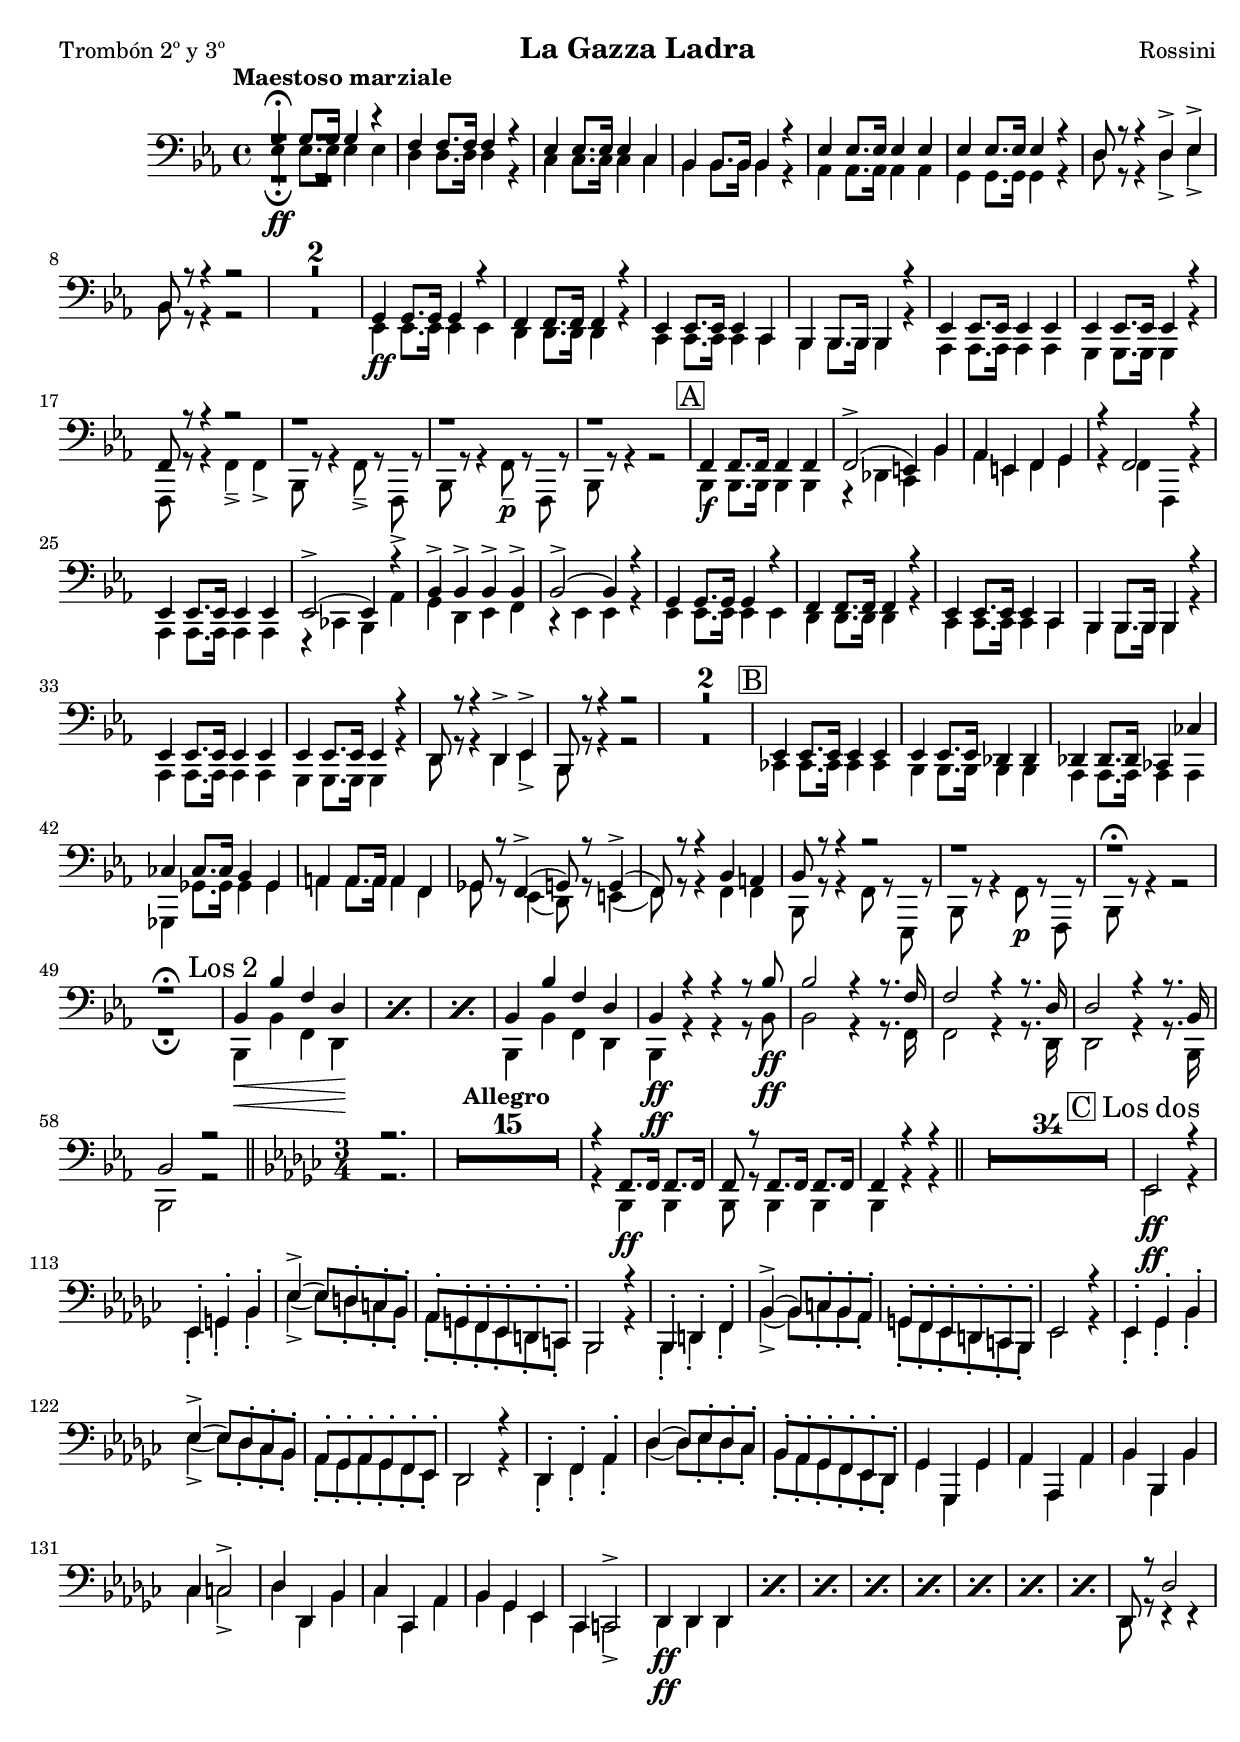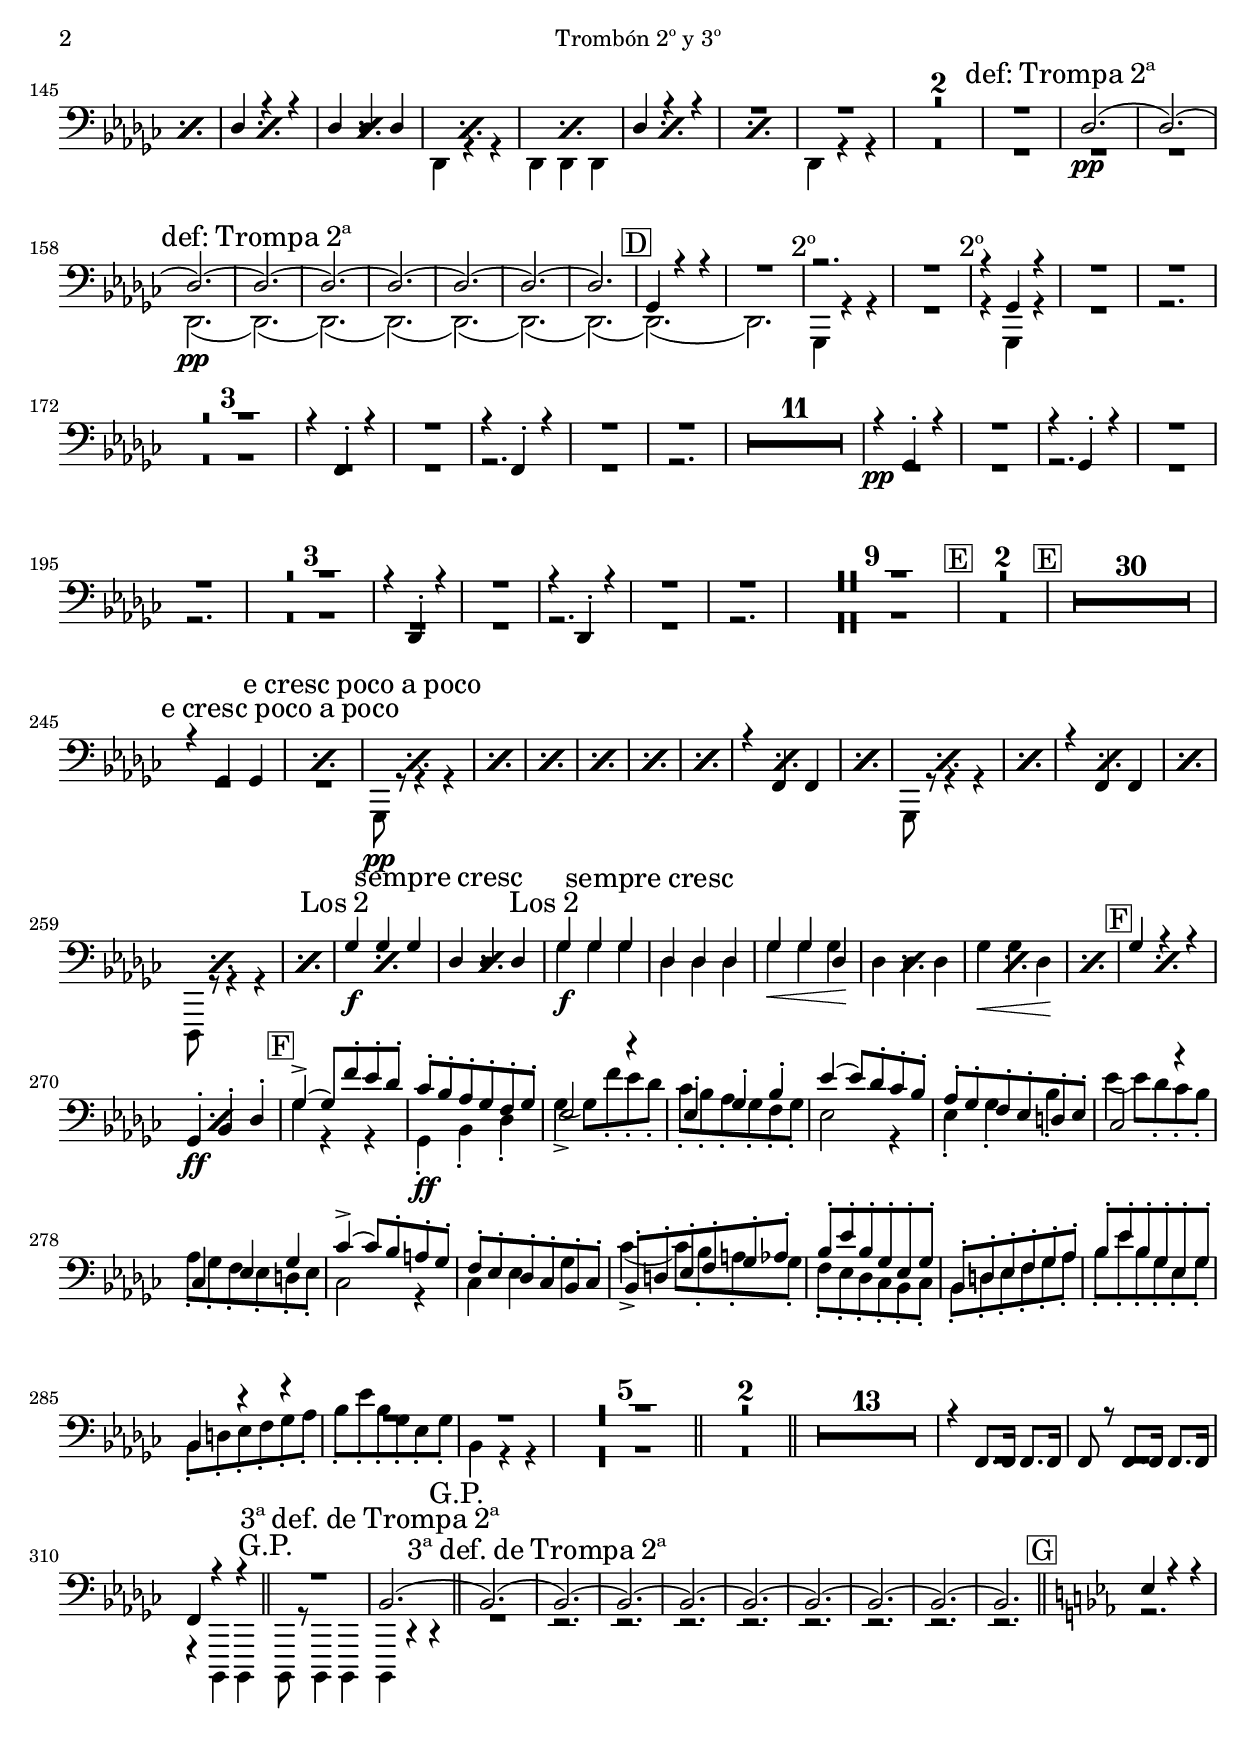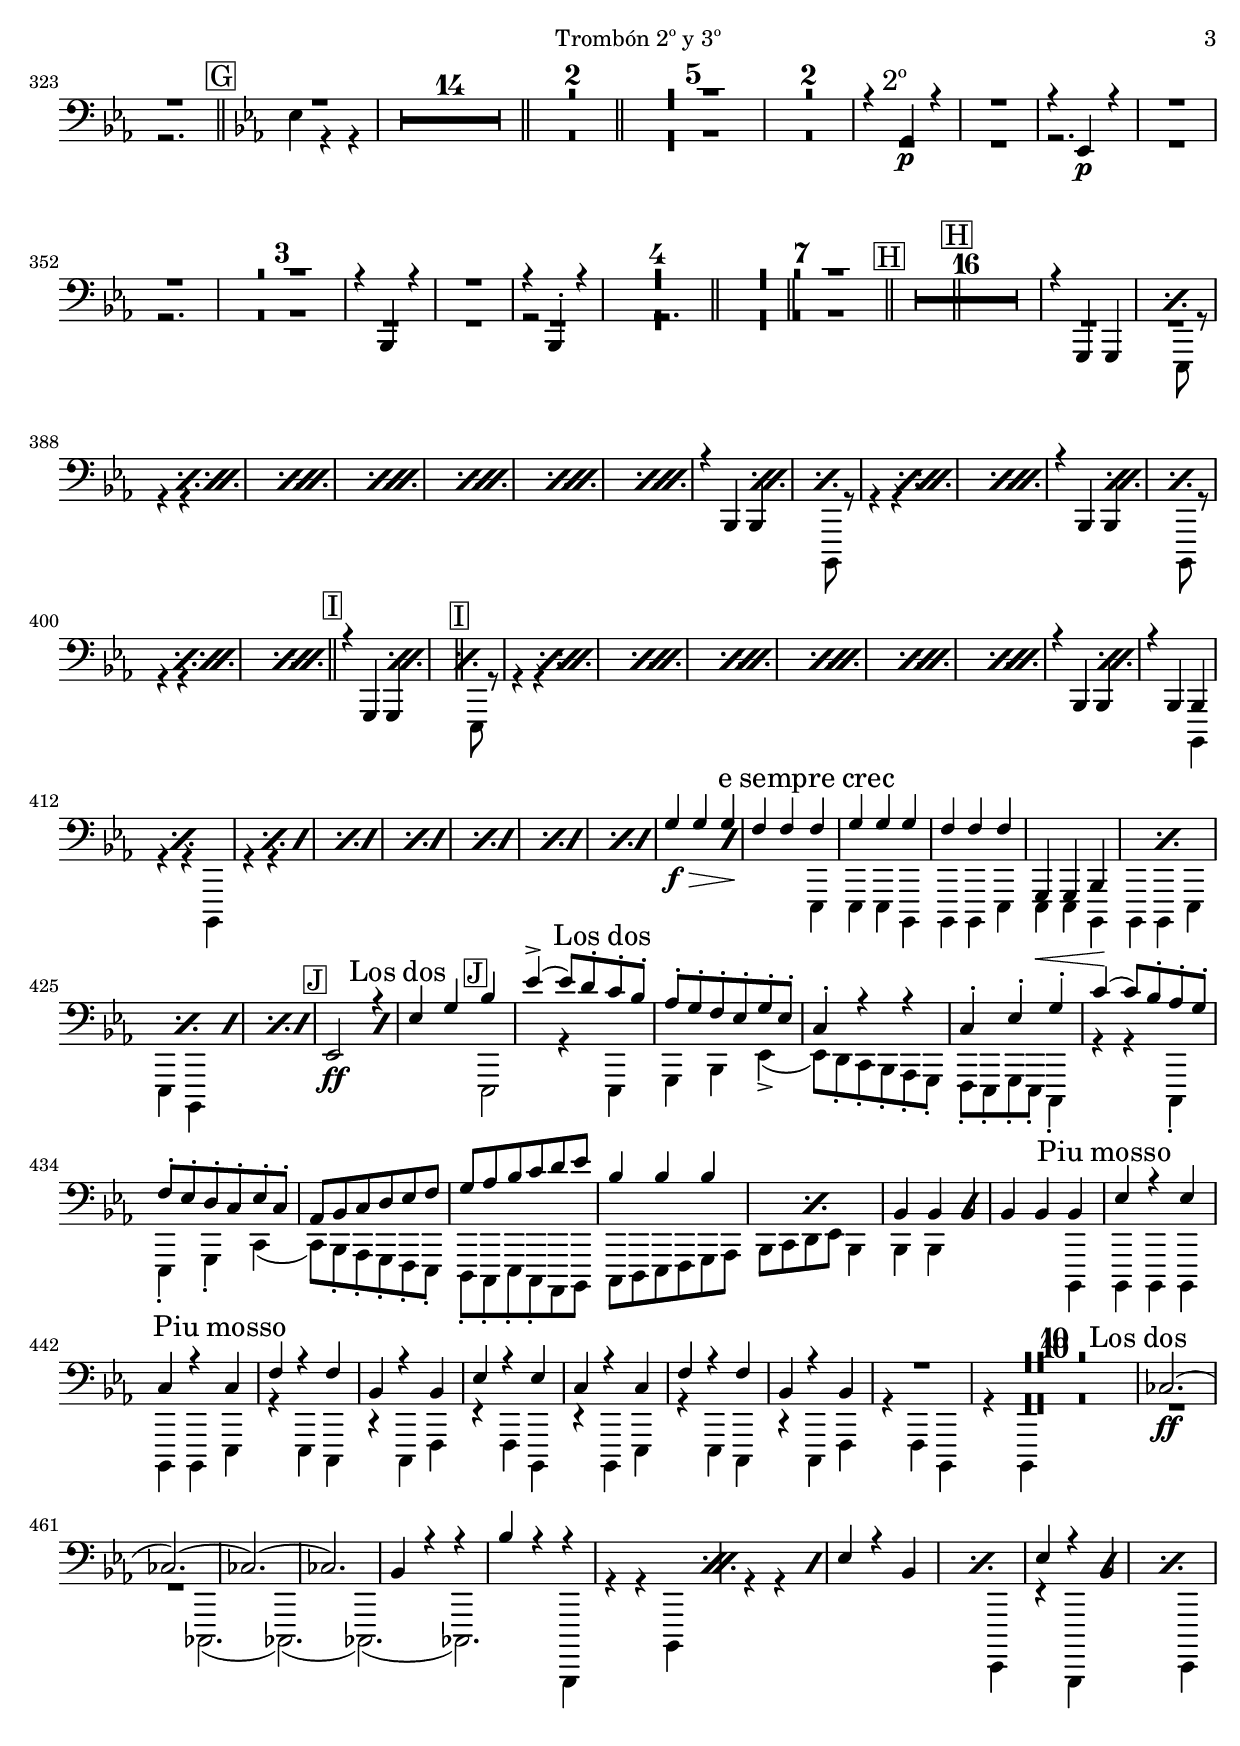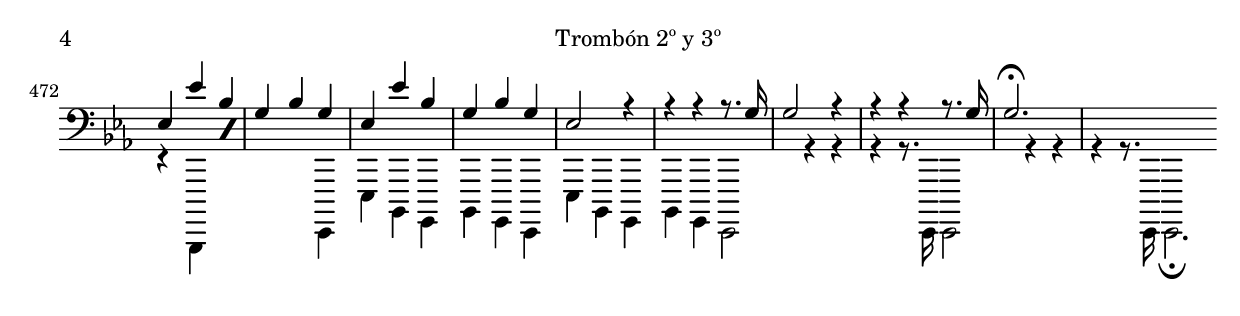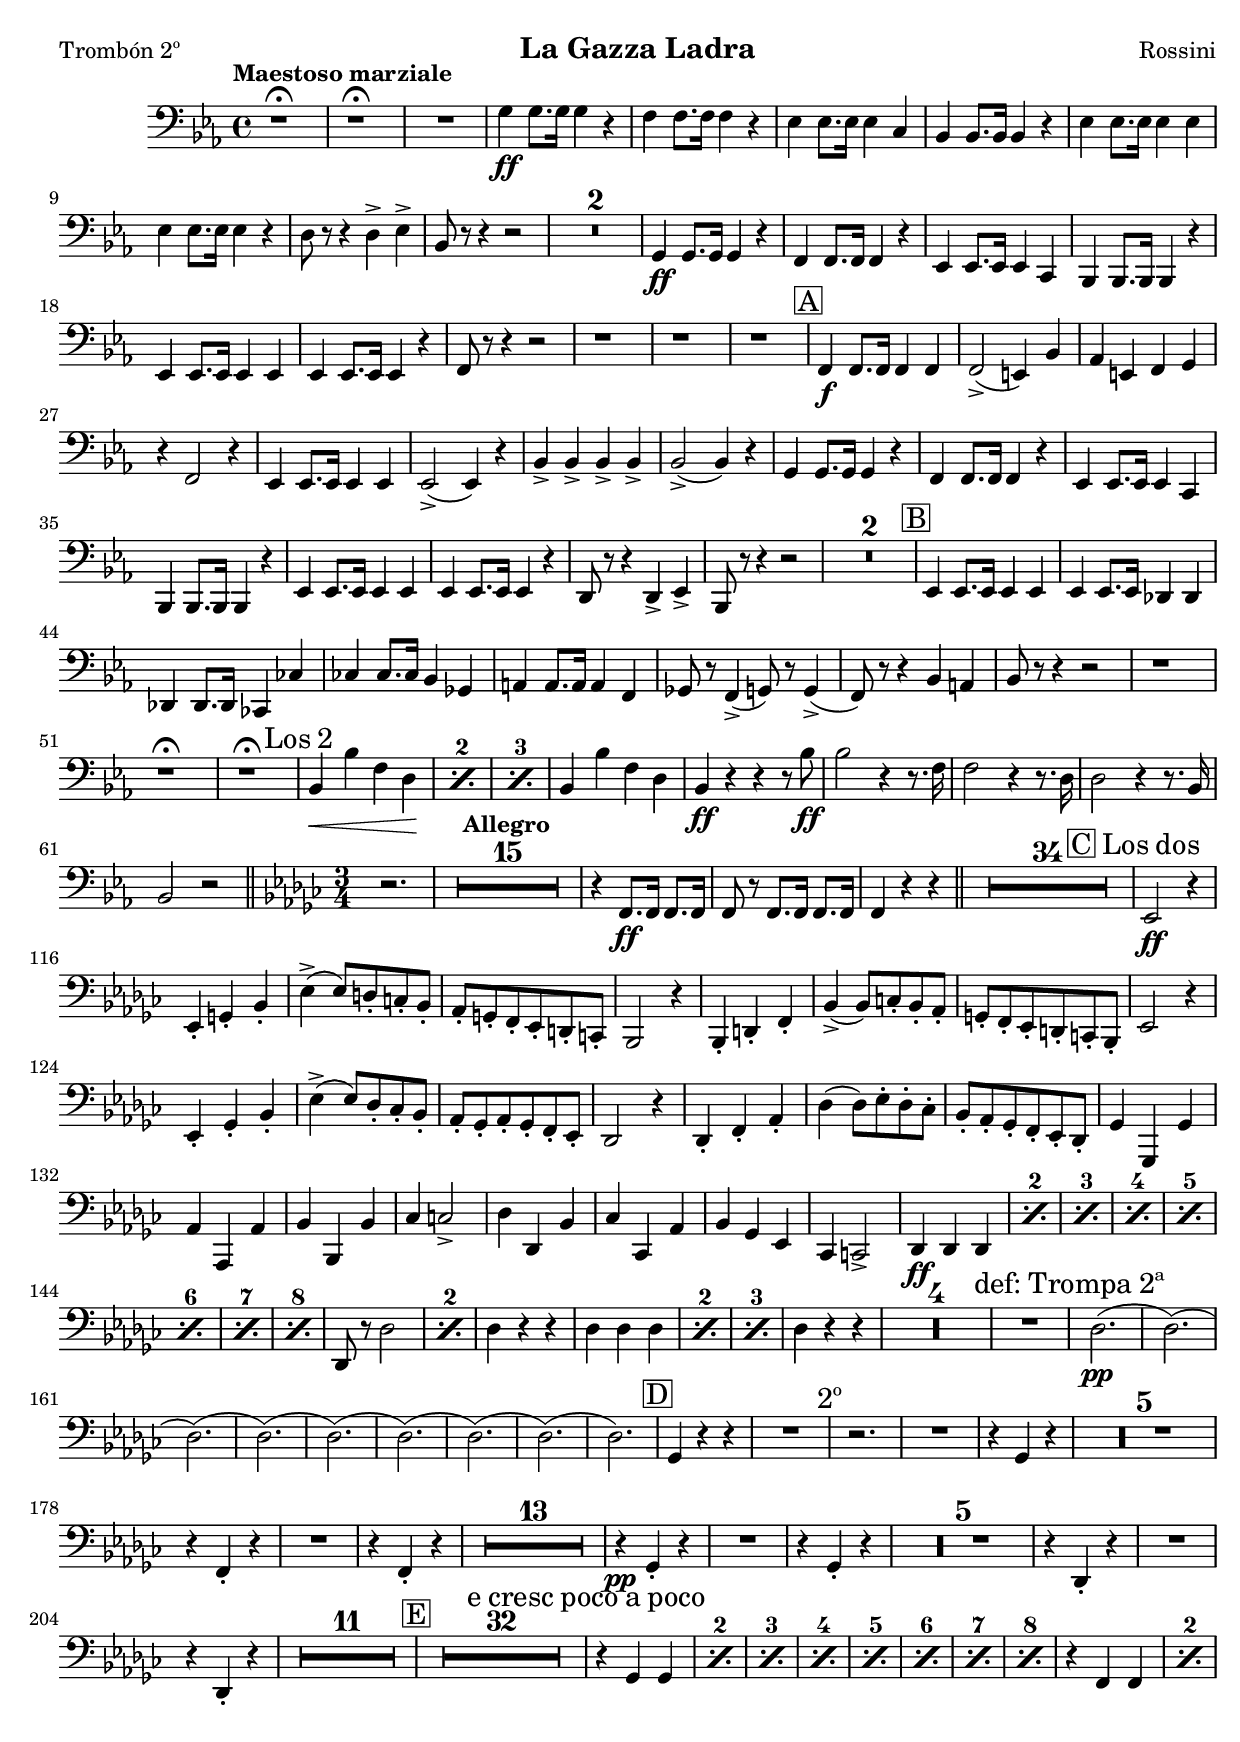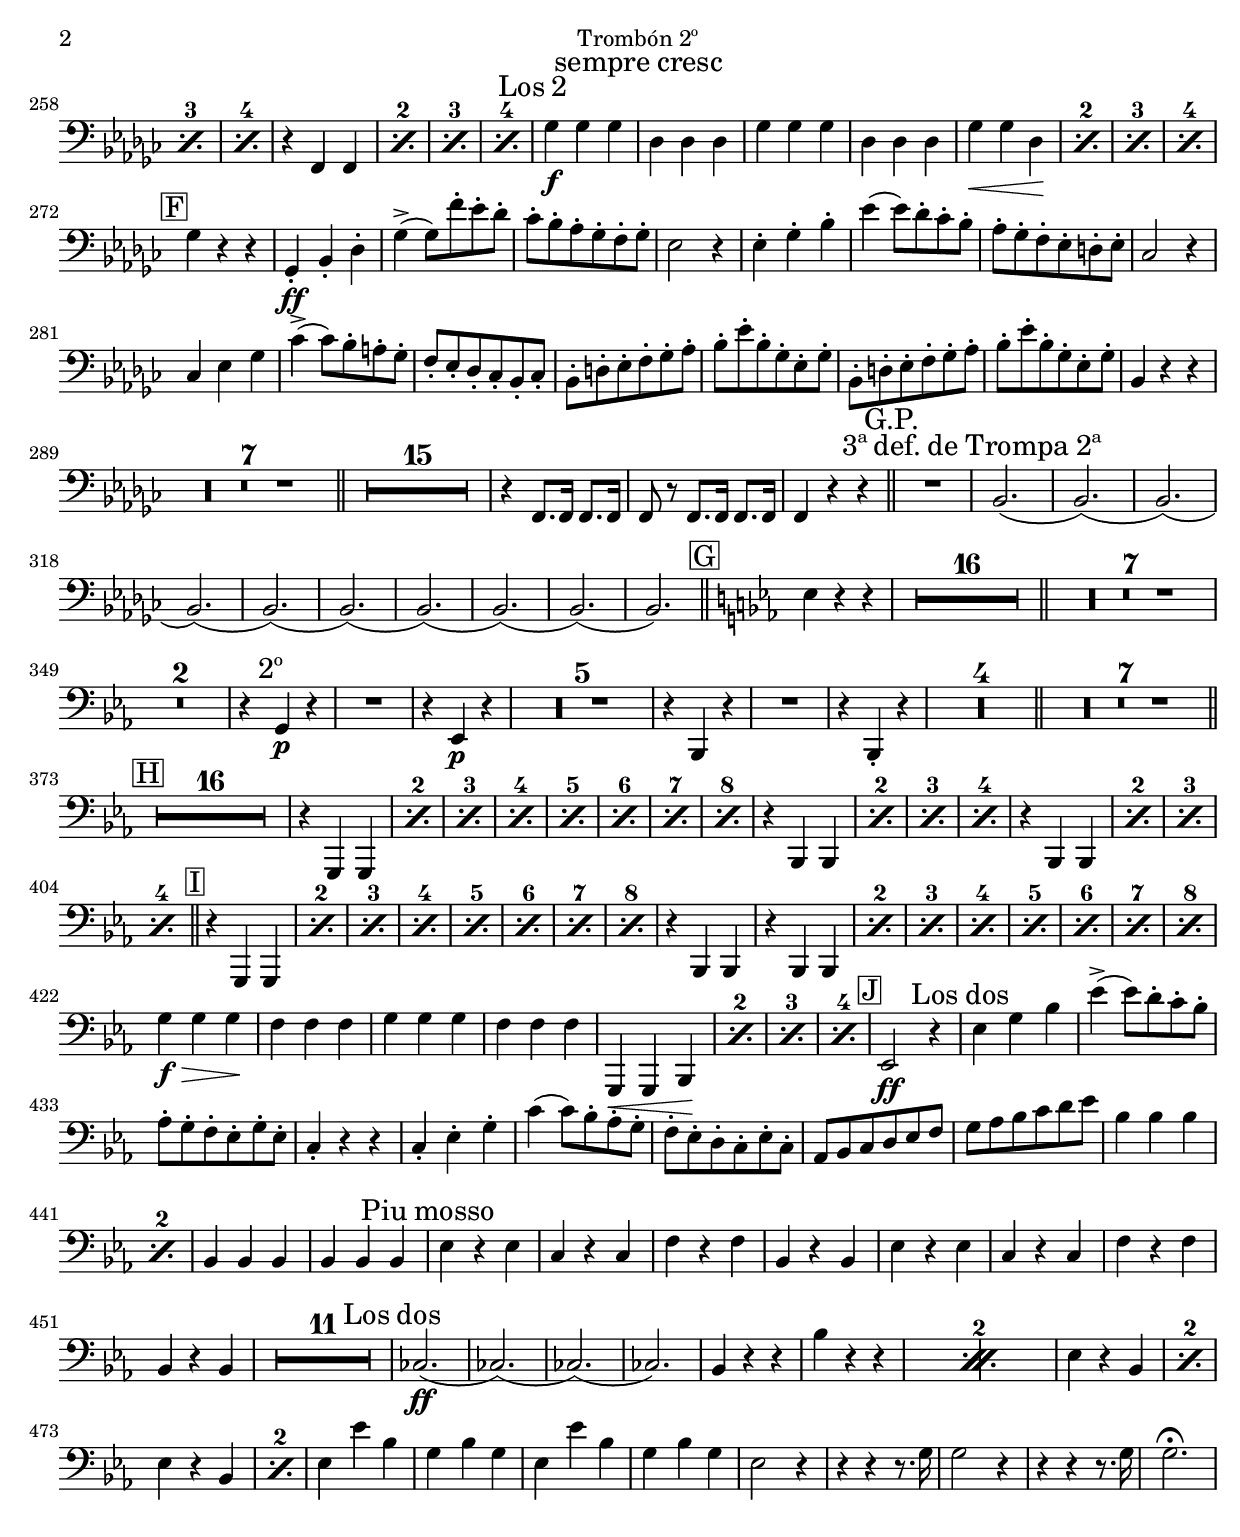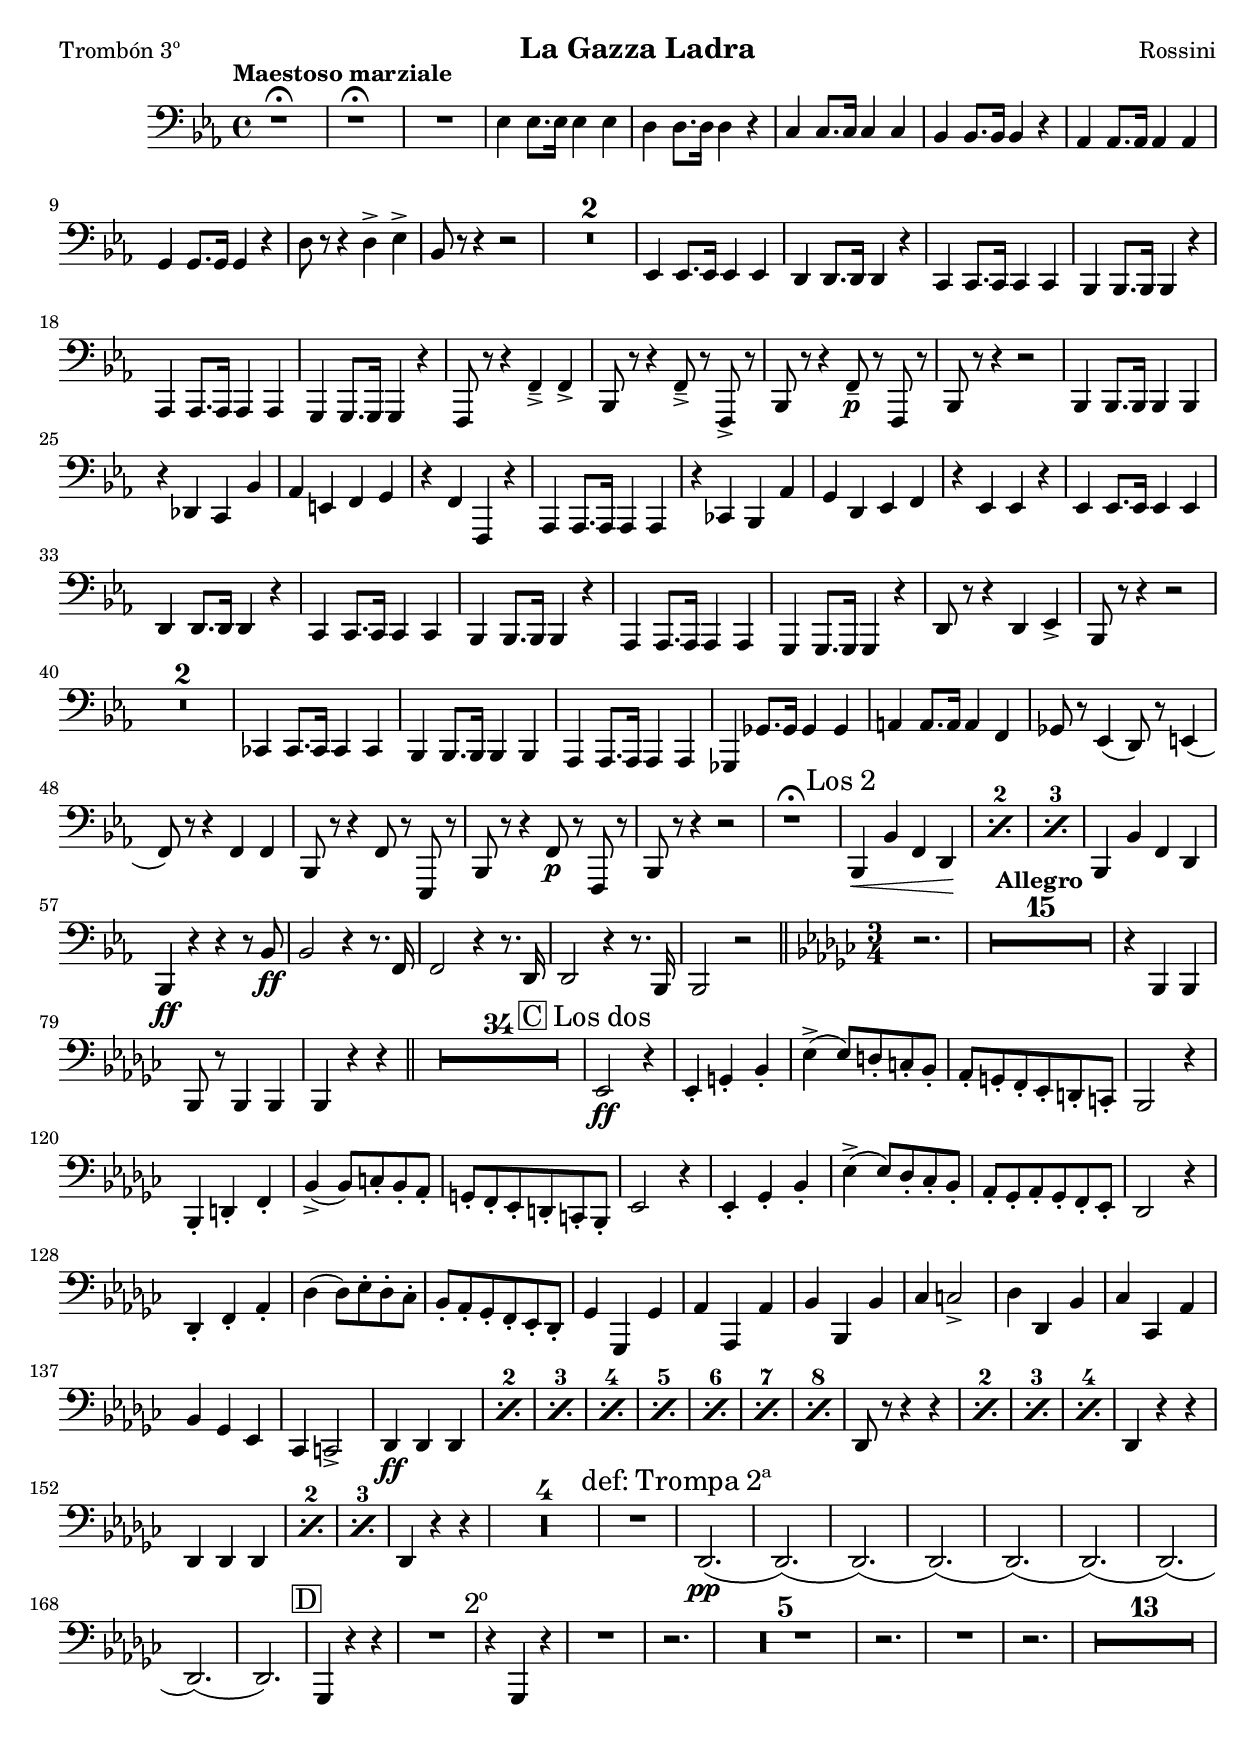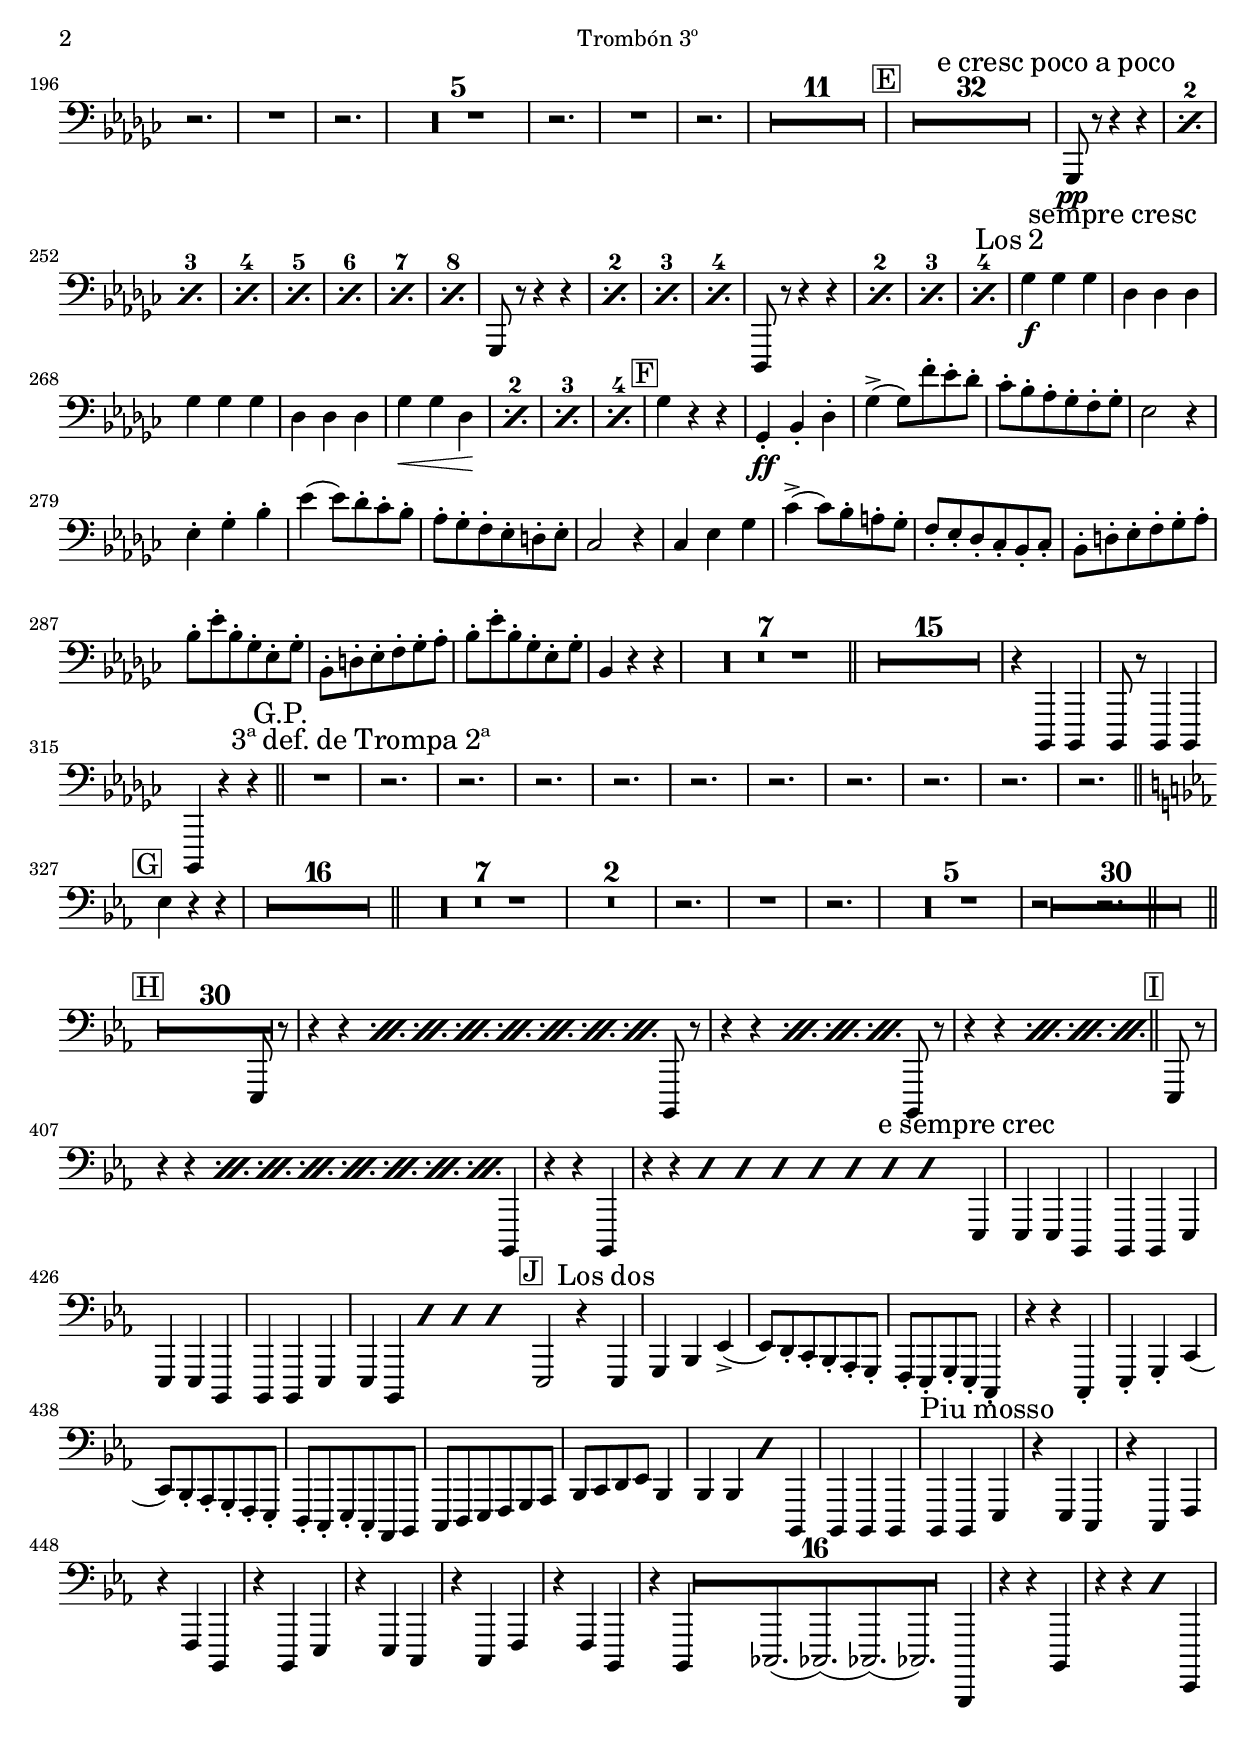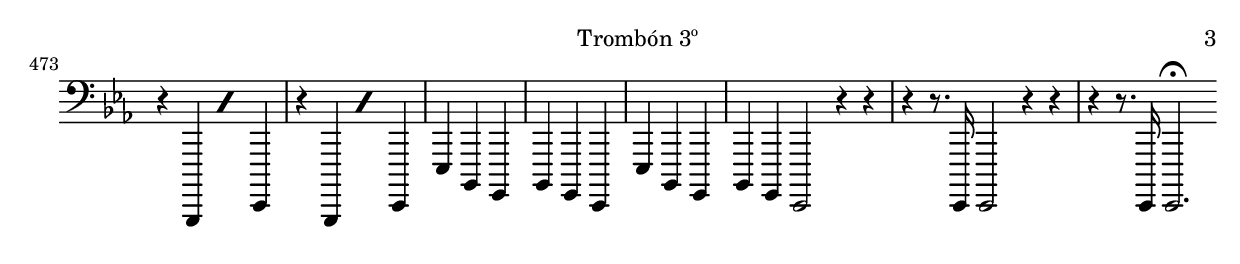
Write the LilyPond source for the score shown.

\version "2.16.1"


\include "format.ly"
#(set-global-staff-size 20)

\paper {
  #(set-paper-size "a4")
}


\book {
  \header {
    title = "La Gazza Ladra"
    composer = "Rossini"
    instrument = "Trombón 2º y 3º"
  }
  
  \score {
    \new Staff {
      \set Voice.countPercentRepeats = ##t
      <<
	\clef "bass"
\key ees\major
\time 4/4

\tempo "Maestoso marziale"
r1\fermata | r1\fermata | 
\compressFullBarRests R1 |
\relative c' { 	
  g4\ff g8. g16 g4 r4 |
  f4 f8. f16 f4 r4 |
	ees4 ees8. ees16 ees4 c4 |
  bes4 bes8. bes16 bes4 r |
  
  ees4 ees8. ees16 ees4  ees4 |
  ees4 ees8. ees16 ees4 r4 |
  d8 r r4 d4\accent ees\accent | bes8 r r4 r2 
  \compressFullBarRests R1*2
  g4\ff g8. g16 g4 r4 |
  f4 f8. f16 f4 r4 |
  
  ees4 ees8. ees16 ees4 c4 |
  bes4 bes8. bes16 bes4 r |
  ees4 ees8. ees16 ees4 ees4 |
  ees4 ees8. ees16 ees4 r4 |
  f8 r8 r4 r2 |
  r1 |
  r1 | r1 |

  \mark\markup{\box A}
  f4\f f8. f16 f4 f4 |
  f2\accent (e4) bes' |
  aes e f g |
  r4 f2 r4 |
  
  ees4 ees8. ees16 ees4 ees |
  ees2\accent (ees4) r |
  bes'\accent bes\accent bes\accent bes\accent |
  bes2\accent (bes4) r4 |
  g4 g8. g16 g4 r |
  f4 f8. f16 f4 r |
  
  ees4 ees8. ees16 ees4 c | bes4 bes8. bes16 bes4 r | ees ees8. ees16 ees4 ees |
  ees ees8. ees16 ees4 r | d8 r8 r4 d4\accent ees\accent | bes8 r8 r4 r2

  \compressFullBarRests R1*2
  
  \mark\markup{\box B}
  ees4 ees8. ees16 ees4 ees | ees4 ees8. ees16 des4 des | des des8. des16 ces4 ces' |
  ces ces8. ces16 bes4 ges | a a8. a16 a4 f | ges8 r f4\accent (g8) r g4\accent
				% 
  (f8) r r4 bes4 a | bes8 r8 r4 r2 | r1 | r1\fermata | 

  r1\fermata
  \mark\markup{Los 2} 
  \repeat percent 3 {bes4\< bes' f d\!} 
  bes4 bes' f d |
  bes4\ff r4 r r8 bes'\ff | bes2 r4 r8. f16 | f2 r4 r8. d16 |
  d2 r4 r8. bes16 | bes2 r2 
  \bar "||"
  \key ges \major
    \time 3/4 r2.
  \tempo "Allegro"
  
  \compressFullBarRests R4*45

  r4 f8.\ff f16 f8. f16 | f8 r f8. f16 f8. f16 | f4 r r 
  
  \bar "||"
  \compressFullBarRests R2. * 34
  \mark\markup{{\box C} Los dos}

  ees2\ff r4 | ees4-. g-. bes-. | ees-> (ees8) d-. c-. bes-. |
  
  aes8-. g-. f-. ees-. d-. c-. | bes2 r4 | bes-. d-. f-. | bes\accent (bes8) c-. bes-. aes-. |
  g-. f-. ees-. d-. c-. bes-.  | ees2 r4 | ees4-. ges-. bes-. |
  ees\accent (ees8) des8-. ces-. bes-. |
  
  aes-. ges-. aes-. ges-. f-. ees-. | des2 r4 | des4-. f-. aes-.  |
  des4 (des8) ees-. des-. ces-. | bes-. aes-. ges-. f-. ees-. des-. |
  ges4 ges, ges' | aes aes, aes' | bes bes, bes' | 
  
  ces c2\accent | des4 des, bes' | ces ces, aes' | bes ges ees | ces c2\accent |
  \repeat percent 8 {des4\ff des des }
  
  \repeat percent 2 {
    des8 r des'2
  }
  
  des4 r r
  
  \repeat percent 3 {
    des4 des des
  }
  des4 r r
  \compressFullBarRests R2. * 4
  \compressFullBarRests R2. |
  \mark\markup{def: Trompa 2ª} des2.\pp  (des2.)  (des2.)  (des2.) (des2.) (des2.) (des2.) (des2.) (des2.) |
  \mark\markup{\box D}
  ges,4 r r | \compressFullBarRests R2. | 
  \mark\markup{2º}
  r2. | \compressFullBarRests R2. | r4 ges r
  \compressFullBarRests R2.*5
  
  r4 f-. r | \compressFullBarRests R2. | 
  r4 f-. r | \compressFullBarRests R2.*13 |
  r4\pp ges-. r | \compressFullBarRests R2. | 
  r4 ges-. r  | \compressFullBarRests R2.*5 |
  r4 des-. r  | \compressFullBarRests R2. | 
  r4 des-. r 
  
  \compressFullBarRests R2.*11 | \mark\markup{\box E} \compressFullBarRests R2.*32 |
  \mark\markup{e cresc poco a poco} 
  \repeat percent 8 {r4 ges ges }
  \repeat percent 4 {r4 f f }
  
  \repeat percent 4 { r4 f f }
  \mark\markup{Los 2} 
  \relative c' {
    ges4\f ges ges | 
    \mark\markup{sempre cresc} des des des | ges ges ges | des des des | 
    \repeat percent 4 { ges\< ges des\! }
    
    \mark\markup{\box F}
    ges4 r r | ges,-.\ff bes-. des-. | ges\accent (ges8) f'-. ees-. des-. | ces-. bes-. aes-. ges-. f-. ges-. |
    ees2 r4 | ees4-. ges-. bes-. | ees4 (ees8) des-. ces-. bes-. | aes-. ges-. f-. ees-. d-. ees-. 
    
    ces2 r4 | ces ees ges | ces\accent (ces8) bes-. a-. ges-. | f-. ees-. des-. ces-. bes-. ces-. |
    bes-. d-. ees-. f-. ges-. aes-. | bes-. ees-. bes-. ges-. ees-. ges-. |
    bes,-. d-. ees-. f-. ges-. aes-. |
    
    bes-. ees-. bes-. ges-. ees-. ges-. | bes,4 r4 r4 |
    \compressFullBarRests R2.*7
    \bar "||"
    \compressFullBarRests R2. *15
  }
  
  r4 f8. f16 f8. f16 | f8 r8 f8. f16 f8. f16 | f4 r r
  \bar "||"
  \mark\markup{G.P.}\compressFullBarRests R2.
  
  \mark\markup{3ª def. de Trompa 2ª}
  bes2. (bes2.)(bes2.)(bes2.)(bes2.)(bes2.)(bes2.)(bes2.)(bes2.)(bes2.)

  \bar "||"
  \key ees \major
  \mark\markup{\box G}  
  \relative c {ees4 r r | \compressFullBarRests R2. * 16 }
  \bar "||"
  \compressFullBarRests R2. * 7
  
  \compressFullBarRests R2. * 2
  r4\mark\markup{2º} g\p r
  \compressFullBarRests R2. * 1
  r4 ees\p r
  \compressFullBarRests R2. * 5
  r4 bes r 
  \compressFullBarRests R2. * 1
  r4 bes-. r
  \compressFullBarRests R2. * 4
  \bar "||"
  \compressFullBarRests R2. * 7
  \bar "||"
  
  \mark\markup{\box H} \compressFullBarRests R2. * 16
  \repeat percent 8 {r4 g g}
  \repeat percent 4 {r4 bes bes}
  
  \repeat percent 4 {r4 bes bes}
  \bar "||" \mark\markup{\box I}
  \repeat percent 8 {r4 g g}
  r4 bes bes
  
  \repeat percent 8 {r4 bes bes}
  \relative c' {g4\>\f g g\! | f f f | g g g | f f f}
  
  \repeat percent 4 {
      g4\< g bes\!
  }
  \mark\markup{\box J}
    ees2\ff r4
  \mark\markup{Los dos}
  \relative c {
    ees4 g bes |
    ees4\accent (ees8) d-. c-. bes-. | aes-. g-. f-. ees-. g-. ees-. | c4-. r r | 
    
    c4-. ees-. g-. | c4 (c8) bes-. aes-. g-. | f-. ees-. d-. c-. ees-. c-. |
    aes bes c  d ees f | g aes bes c d ees |
    \repeat percent 2 {bes4 bes bes} | bes,4 bes bes |
    
    bes4 bes bes | \mark\markup{Piu mosso} ees r ees | c r c | f r f | bes, r bes | ees r ees | c r c | f r f | 
    
    bes,4 r bes | 
    \compressFullBarRests R2. * 11 |
    \mark\markup{Los dos} ces2.\ff (ces2.) (ces2.) (ces2.)

    \relative c' {
      \repeat percent 2 {bes,4 r r | bes' r r } | \repeat percent 2 {ees, r bes} |
      
      \repeat percent 2 { ees r bes} | ees ees' bes | g bes g | ees ees' bes | g bes g |
      ees2 r4 | r r r8. g16
      g2 r4 | r r r8. g16 | g2.\fermata
    }
  }
}


	\\
	\clef "bass"
\key ees\major
\time 4/4
  
\tempo "Maestoso marziale"
r1\fermata | r1\fermata | 
\compressFullBarRests R1 |
\relative c {
  ees4 ees8. ees16 ees4 ees |
  d4 d8. d16 d4 r4 |
  c4 c8. c16 c4 c4 |
  bes4 bes8. bes16 bes4 r |
  
  aes4 aes8. aes16 aes4  aes4 |
  g4 g8. g16 g4 r4 |
  d'8 r r4 d4\accent ees\accent | bes8 r r4 r2 | 
  \compressFullBarRests R1*2
  ees,4 ees8. ees16 ees4 ees |
  d4 d8. d16 d4 r4 |
  
  c4 c8. c16 c4 c |
  bes4 bes8. bes16 bes4 r4 |
  aes4 aes8. aes16 aes4 aes4 |
  g4 g8. g16 g4 r4 |
  f8 r8 r4 f'4\tenuto\accent f4\accent |
  bes,8 r r4 f'8\tenuto\accent r8 f,\accent r |
  
  bes8 r r4 f'8\tenuto\p r8 f, r |
  bes8 r r4 r2 |	  

  bes4 bes8. bes16 bes4 bes4 |
  r4 des c bes' |
  aes e f g |
  r4 f4 f, r |
  
  aes4 aes8. aes16 aes4 aes |
  r ces bes aes' |
  g d ees f |
  r ees ees r |
  ees4 ees8. ees16 ees4 ees |
  d4 d8. d16 d4 r |
	
  c4 c8. c16 c4 c | bes4 bes8. bes16 bes4 r4 | 
  aes4 aes8. aes16 aes4 aes | g4 g8. g16 g4 r4 | 
  d'8 r r4 d4 ees4\accent | bes8 r8 r4 r2

  \compressFullBarRests R1*2
  
  ces4 ces8. ces16 ces4 ces | bes4 bes8. bes16 bes4 bes | aes4 aes8. aes16 aes4 aes |
  ges4 ges'8. ges16 ges4 ges | a4 a8. a16 a4 f4 | ges8 r ees4 (d8) r e4 
				% 
  (f8) r8 r4 f4 f | bes,8 r r4 f'8 r ees,8 r | bes'8 r r4 f'8\p r f,8 r |
  bes8 r r4 r2

  r1\fermata
  \mark\markup{Los 2} 
  \repeat percent 3 {bes4\< bes' f d\!} 
  bes4 bes' f d |
  bes4\ff r4 r r8 bes'\ff | bes2 r4 r8. f16 | f2 r4 r8. d16 |
  d2 r4 r8. bes16 | bes2 r2 
  \bar "||"
  \key ges \major
  \time 3/4 r2.
  \tempo "Allegro"
  
  \compressFullBarRests R4*45

  r4 bes bes | bes8 r bes4 bes | bes r r

  \bar "||"
  \compressFullBarRests R2. * 34
  \mark\markup{{\box C} Los dos}

  ees2\ff r4 | ees4-. g-. bes-. | ees-> (ees8) d-. c-. bes-. |
  
  aes8-. g-. f-. ees-. d-. c-. | bes2 r4 | bes-. d-. f-. | bes\accent (bes8) c-. bes-. aes-. |
  g-. f-. ees-. d-. c-. bes-.  | ees2 r4 | ees4-. ges-. bes-. |
  ees\accent (ees8) des8-. ces-. bes-. |
  
  aes-. ges-. aes-. ges-. f-. ees-. | des2 r4 | des4-. f-. aes-.  |
  des4 (des8) ees-. des-. ces-. | bes-. aes-. ges-. f-. ees-. des-. |
  ges4 ges, ges' | aes aes, aes' | bes bes, bes' | 
  
  ces c2\accent | des4 des, bes' | ces ces, aes' | bes ges ees | ces c2\accent |
  \repeat percent 8 {des4\ff des des }
  
  
  \repeat percent 4 {des8 r8 r4 r}
  des4 r r
  \repeat percent 3 {des4 des des}
  des4 r r
  \compressFullBarRests R2. * 4
  \compressFullBarRests R2. |
  \mark\markup{def: Trompa 2ª} 
  des2.\pp  (des2.)  (des2.)  (des2.) (des2.) (des2.) (des2.) (des2.) (des2.) |
  \mark\markup{\box D}
  ges,4 r r | \compressFullBarRests R2. | 
  \mark\markup{2º} r4 ges r | \compressFullBarRests R2. | r2.
  \compressFullBarRests R2.*5
  
  r2. | \compressFullBarRests R2. | r2. | \compressFullBarRests R2.*13 |
  r2. | \compressFullBarRests R2. | r2. | \compressFullBarRests R2.*5 |
  r2. | \compressFullBarRests R2. | r2. 
  
  \compressFullBarRests R2.*11 | \mark\markup{\box E} \compressFullBarRests R2.*32 |
  \mark\markup{e cresc poco a poco} \repeat percent 8 {ges8\pp r r4 r}
  \repeat percent 4 { ges8 r r4 r}
  
  \repeat percent 4 {des8 r r4 r}
  \mark\markup{Los 2} 
  \relative c' {
    ges4\f ges ges | 
    \mark\markup{sempre cresc} des des des | ges ges ges | des des des | 
    \repeat percent 4 { ges\< ges des\! }
    
    \mark\markup{\box F}
    ges4 r r | ges,-.\ff bes-. des-. | ges\accent (ges8) f'-. ees-. des-. | ces-. bes-. aes-. ges-. f-. ges-. |
    ees2 r4 | ees4-. ges-. bes-. | ees4 (ees8) des-. ces-. bes-. | aes-. ges-. f-. ees-. d-. ees-. 
    
    ces2 r4 | ces ees ges | ces\accent (ces8) bes-. a-. ges-. | f-. ees-. des-. ces-. bes-. ces-. |
    bes-. d-. ees-. f-. ges-. aes-. | bes-. ees-. bes-. ges-. ees-. ges-. |
    bes,-. d-. ees-. f-. ges-. aes-. |
    
    bes-. ees-. bes-. ges-. ees-. ges-. | bes,4 r4 r4 |
    \compressFullBarRests R2.*7
    \bar "||"
    \compressFullBarRests R2. *15
  }
  r4 bes bes | bes8 r bes4 bes | bes r r
  \bar "||"
  \mark\markup{G.P.}\compressFullBarRests R2.
  
  \mark\markup{3ª def. de Trompa 2ª}
  \repeat unfold 10 {r2.}
  \bar "||"
  \key ees \major
  \mark\markup{\box G}  
  \relative c {ees4 r r | \compressFullBarRests R2. * 16 }
  \bar "||"
  \compressFullBarRests R2. * 7
  
  \compressFullBarRests R2. * 2
  r2.
  \compressFullBarRests R2. * 1
  r2.
  \compressFullBarRests R2. * 5
  r2
  \compressFullBarRests R2. * 1
  r2.
  \compressFullBarRests R2. * 4
  \bar "||"
  \compressFullBarRests R2. * 7
  \bar "||"
  
  \mark\markup{\box H} \compressFullBarRests R2. * 16
  \repeat percent 8 {ees8 r r4 r}
  \repeat percent 4 {bes8 r8 r4 r}
  
  \repeat percent 4 {bes8 r8 r4 r}
  \bar "||" \mark\markup{\box I}
  \repeat percent 8 {ees8 r r4 r}
  bes4 r4 r
  
  \repeat percent 8 {bes4 r r}
  \mark\markup{e sempre crec} ees ees ees | bes bes bes | ees ees ees | bes bes bes
  
  \repeat percent 4 {
    ees ees bes
  }
  \mark\markup{\box J}
  ees2 r4
  \mark\markup{Los dos}
  ees4 g bes |
  ees4\accent (ees8) d-. c-. bes-. | aes-. g-. f-. ees-. g-. ees-. | c4-. r r | 
  
  c4-. ees-. g-. | c4 (c8) bes-. aes-. g-. | f-. ees-. d-. c-. ees-. c-. |
    aes bes c  d ees f | g aes bes c d ees |
  \repeat percent 2 {bes4 bes bes} | bes,4 bes bes |
    
  bes4 bes bes | \mark\markup{Piu mosso} ees r ees | c r c | f r f | bes, r bes | ees r ees | c r c | f r f | 
    
  bes,4 r bes | 
  \compressFullBarRests R2. * 11 |
  ces2. (ces2.) (ces2.) (ces2.)
  \repeat percent 2 {bes,4 r r | bes' r r } | \repeat percent 2 {ees, r bes} |
      
  \repeat percent 2 { ees r bes} | ees ees' bes | g bes g | ees ees' bes | g bes g |
  ees2 r4 | r r r8. ees16
  ees2 r4 | r r r8. ees16 | ees2.\fermata
}


      >>
    }
    \layout {}
  }
}

\book {
  \bookOutputSuffix "Trombon2"
  \header {
    title = "La Gazza Ladra"
    composer = "Rossini"
    instrument = "Trombón 2º"
  }
  
  \score {
    \new Staff {
      \set Voice.countPercentRepeats = ##t
      \clef "bass"
\key ees\major
\time 4/4

\tempo "Maestoso marziale"
r1\fermata | r1\fermata | 
\compressFullBarRests R1 |
\relative c' { 	
  g4\ff g8. g16 g4 r4 |
  f4 f8. f16 f4 r4 |
	ees4 ees8. ees16 ees4 c4 |
  bes4 bes8. bes16 bes4 r |
  
  ees4 ees8. ees16 ees4  ees4 |
  ees4 ees8. ees16 ees4 r4 |
  d8 r r4 d4\accent ees\accent | bes8 r r4 r2 
  \compressFullBarRests R1*2
  g4\ff g8. g16 g4 r4 |
  f4 f8. f16 f4 r4 |
  
  ees4 ees8. ees16 ees4 c4 |
  bes4 bes8. bes16 bes4 r |
  ees4 ees8. ees16 ees4 ees4 |
  ees4 ees8. ees16 ees4 r4 |
  f8 r8 r4 r2 |
  r1 |
  r1 | r1 |

  \mark\markup{\box A}
  f4\f f8. f16 f4 f4 |
  f2\accent (e4) bes' |
  aes e f g |
  r4 f2 r4 |
  
  ees4 ees8. ees16 ees4 ees |
  ees2\accent (ees4) r |
  bes'\accent bes\accent bes\accent bes\accent |
  bes2\accent (bes4) r4 |
  g4 g8. g16 g4 r |
  f4 f8. f16 f4 r |
  
  ees4 ees8. ees16 ees4 c | bes4 bes8. bes16 bes4 r | ees ees8. ees16 ees4 ees |
  ees ees8. ees16 ees4 r | d8 r8 r4 d4\accent ees\accent | bes8 r8 r4 r2

  \compressFullBarRests R1*2
  
  \mark\markup{\box B}
  ees4 ees8. ees16 ees4 ees | ees4 ees8. ees16 des4 des | des des8. des16 ces4 ces' |
  ces ces8. ces16 bes4 ges | a a8. a16 a4 f | ges8 r f4\accent (g8) r g4\accent
				% 
  (f8) r r4 bes4 a | bes8 r8 r4 r2 | r1 | r1\fermata | 

  r1\fermata
  \mark\markup{Los 2} 
  \repeat percent 3 {bes4\< bes' f d\!} 
  bes4 bes' f d |
  bes4\ff r4 r r8 bes'\ff | bes2 r4 r8. f16 | f2 r4 r8. d16 |
  d2 r4 r8. bes16 | bes2 r2 
  \bar "||"
  \key ges \major
    \time 3/4 r2.
  \tempo "Allegro"
  
  \compressFullBarRests R4*45

  r4 f8.\ff f16 f8. f16 | f8 r f8. f16 f8. f16 | f4 r r 
  
  \bar "||"
  \compressFullBarRests R2. * 34
  \mark\markup{{\box C} Los dos}

  ees2\ff r4 | ees4-. g-. bes-. | ees-> (ees8) d-. c-. bes-. |
  
  aes8-. g-. f-. ees-. d-. c-. | bes2 r4 | bes-. d-. f-. | bes\accent (bes8) c-. bes-. aes-. |
  g-. f-. ees-. d-. c-. bes-.  | ees2 r4 | ees4-. ges-. bes-. |
  ees\accent (ees8) des8-. ces-. bes-. |
  
  aes-. ges-. aes-. ges-. f-. ees-. | des2 r4 | des4-. f-. aes-.  |
  des4 (des8) ees-. des-. ces-. | bes-. aes-. ges-. f-. ees-. des-. |
  ges4 ges, ges' | aes aes, aes' | bes bes, bes' | 
  
  ces c2\accent | des4 des, bes' | ces ces, aes' | bes ges ees | ces c2\accent |
  \repeat percent 8 {des4\ff des des }
  
  \repeat percent 2 {
    des8 r des'2
  }
  
  des4 r r
  
  \repeat percent 3 {
    des4 des des
  }
  des4 r r
  \compressFullBarRests R2. * 4
  \compressFullBarRests R2. |
  \mark\markup{def: Trompa 2ª} des2.\pp  (des2.)  (des2.)  (des2.) (des2.) (des2.) (des2.) (des2.) (des2.) |
  \mark\markup{\box D}
  ges,4 r r | \compressFullBarRests R2. | 
  \mark\markup{2º}
  r2. | \compressFullBarRests R2. | r4 ges r
  \compressFullBarRests R2.*5
  
  r4 f-. r | \compressFullBarRests R2. | 
  r4 f-. r | \compressFullBarRests R2.*13 |
  r4\pp ges-. r | \compressFullBarRests R2. | 
  r4 ges-. r  | \compressFullBarRests R2.*5 |
  r4 des-. r  | \compressFullBarRests R2. | 
  r4 des-. r 
  
  \compressFullBarRests R2.*11 | \mark\markup{\box E} \compressFullBarRests R2.*32 |
  \mark\markup{e cresc poco a poco} 
  \repeat percent 8 {r4 ges ges }
  \repeat percent 4 {r4 f f }
  
  \repeat percent 4 { r4 f f }
  \mark\markup{Los 2} 
  \relative c' {
    ges4\f ges ges | 
    \mark\markup{sempre cresc} des des des | ges ges ges | des des des | 
    \repeat percent 4 { ges\< ges des\! }
    
    \mark\markup{\box F}
    ges4 r r | ges,-.\ff bes-. des-. | ges\accent (ges8) f'-. ees-. des-. | ces-. bes-. aes-. ges-. f-. ges-. |
    ees2 r4 | ees4-. ges-. bes-. | ees4 (ees8) des-. ces-. bes-. | aes-. ges-. f-. ees-. d-. ees-. 
    
    ces2 r4 | ces ees ges | ces\accent (ces8) bes-. a-. ges-. | f-. ees-. des-. ces-. bes-. ces-. |
    bes-. d-. ees-. f-. ges-. aes-. | bes-. ees-. bes-. ges-. ees-. ges-. |
    bes,-. d-. ees-. f-. ges-. aes-. |
    
    bes-. ees-. bes-. ges-. ees-. ges-. | bes,4 r4 r4 |
    \compressFullBarRests R2.*7
    \bar "||"
    \compressFullBarRests R2. *15
  }
  
  r4 f8. f16 f8. f16 | f8 r8 f8. f16 f8. f16 | f4 r r
  \bar "||"
  \mark\markup{G.P.}\compressFullBarRests R2.
  
  \mark\markup{3ª def. de Trompa 2ª}
  bes2. (bes2.)(bes2.)(bes2.)(bes2.)(bes2.)(bes2.)(bes2.)(bes2.)(bes2.)

  \bar "||"
  \key ees \major
  \mark\markup{\box G}  
  \relative c {ees4 r r | \compressFullBarRests R2. * 16 }
  \bar "||"
  \compressFullBarRests R2. * 7
  
  \compressFullBarRests R2. * 2
  r4\mark\markup{2º} g\p r
  \compressFullBarRests R2. * 1
  r4 ees\p r
  \compressFullBarRests R2. * 5
  r4 bes r 
  \compressFullBarRests R2. * 1
  r4 bes-. r
  \compressFullBarRests R2. * 4
  \bar "||"
  \compressFullBarRests R2. * 7
  \bar "||"
  
  \mark\markup{\box H} \compressFullBarRests R2. * 16
  \repeat percent 8 {r4 g g}
  \repeat percent 4 {r4 bes bes}
  
  \repeat percent 4 {r4 bes bes}
  \bar "||" \mark\markup{\box I}
  \repeat percent 8 {r4 g g}
  r4 bes bes
  
  \repeat percent 8 {r4 bes bes}
  \relative c' {g4\>\f g g\! | f f f | g g g | f f f}
  
  \repeat percent 4 {
      g4\< g bes\!
  }
  \mark\markup{\box J}
    ees2\ff r4
  \mark\markup{Los dos}
  \relative c {
    ees4 g bes |
    ees4\accent (ees8) d-. c-. bes-. | aes-. g-. f-. ees-. g-. ees-. | c4-. r r | 
    
    c4-. ees-. g-. | c4 (c8) bes-. aes-. g-. | f-. ees-. d-. c-. ees-. c-. |
    aes bes c  d ees f | g aes bes c d ees |
    \repeat percent 2 {bes4 bes bes} | bes,4 bes bes |
    
    bes4 bes bes | \mark\markup{Piu mosso} ees r ees | c r c | f r f | bes, r bes | ees r ees | c r c | f r f | 
    
    bes,4 r bes | 
    \compressFullBarRests R2. * 11 |
    \mark\markup{Los dos} ces2.\ff (ces2.) (ces2.) (ces2.)

    \relative c' {
      \repeat percent 2 {bes,4 r r | bes' r r } | \repeat percent 2 {ees, r bes} |
      
      \repeat percent 2 { ees r bes} | ees ees' bes | g bes g | ees ees' bes | g bes g |
      ees2 r4 | r r r8. g16
      g2 r4 | r r r8. g16 | g2.\fermata
    }
  }
}


    }
    \layout {}
  }
}

\book {
  \bookOutputSuffix "Trombon3"
  \header {
    title = "La Gazza Ladra"
    composer = "Rossini"
    instrument = "Trombón 3º"
  }
  
  \score {
    \new Staff {
      \set Voice.countPercentRepeats = ##t
      \clef "bass"
\key ees\major
\time 4/4
  
\tempo "Maestoso marziale"
r1\fermata | r1\fermata | 
\compressFullBarRests R1 |
\relative c {
  ees4 ees8. ees16 ees4 ees |
  d4 d8. d16 d4 r4 |
  c4 c8. c16 c4 c4 |
  bes4 bes8. bes16 bes4 r |
  
  aes4 aes8. aes16 aes4  aes4 |
  g4 g8. g16 g4 r4 |
  d'8 r r4 d4\accent ees\accent | bes8 r r4 r2 | 
  \compressFullBarRests R1*2
  ees,4 ees8. ees16 ees4 ees |
  d4 d8. d16 d4 r4 |
  
  c4 c8. c16 c4 c |
  bes4 bes8. bes16 bes4 r4 |
  aes4 aes8. aes16 aes4 aes4 |
  g4 g8. g16 g4 r4 |
  f8 r8 r4 f'4\tenuto\accent f4\accent |
  bes,8 r r4 f'8\tenuto\accent r8 f,\accent r |
  
  bes8 r r4 f'8\tenuto\p r8 f, r |
  bes8 r r4 r2 |	  

  bes4 bes8. bes16 bes4 bes4 |
  r4 des c bes' |
  aes e f g |
  r4 f4 f, r |
  
  aes4 aes8. aes16 aes4 aes |
  r ces bes aes' |
  g d ees f |
  r ees ees r |
  ees4 ees8. ees16 ees4 ees |
  d4 d8. d16 d4 r |
	
  c4 c8. c16 c4 c | bes4 bes8. bes16 bes4 r4 | 
  aes4 aes8. aes16 aes4 aes | g4 g8. g16 g4 r4 | 
  d'8 r r4 d4 ees4\accent | bes8 r8 r4 r2

  \compressFullBarRests R1*2
  
  ces4 ces8. ces16 ces4 ces | bes4 bes8. bes16 bes4 bes | aes4 aes8. aes16 aes4 aes |
  ges4 ges'8. ges16 ges4 ges | a4 a8. a16 a4 f4 | ges8 r ees4 (d8) r e4 
				% 
  (f8) r8 r4 f4 f | bes,8 r r4 f'8 r ees,8 r | bes'8 r r4 f'8\p r f,8 r |
  bes8 r r4 r2

  r1\fermata
  \mark\markup{Los 2} 
  \repeat percent 3 {bes4\< bes' f d\!} 
  bes4 bes' f d |
  bes4\ff r4 r r8 bes'\ff | bes2 r4 r8. f16 | f2 r4 r8. d16 |
  d2 r4 r8. bes16 | bes2 r2 
  \bar "||"
  \key ges \major
  \time 3/4 r2.
  \tempo "Allegro"
  
  \compressFullBarRests R4*45

  r4 bes bes | bes8 r bes4 bes | bes r r

  \bar "||"
  \compressFullBarRests R2. * 34
  \mark\markup{{\box C} Los dos}

  ees2\ff r4 | ees4-. g-. bes-. | ees-> (ees8) d-. c-. bes-. |
  
  aes8-. g-. f-. ees-. d-. c-. | bes2 r4 | bes-. d-. f-. | bes\accent (bes8) c-. bes-. aes-. |
  g-. f-. ees-. d-. c-. bes-.  | ees2 r4 | ees4-. ges-. bes-. |
  ees\accent (ees8) des8-. ces-. bes-. |
  
  aes-. ges-. aes-. ges-. f-. ees-. | des2 r4 | des4-. f-. aes-.  |
  des4 (des8) ees-. des-. ces-. | bes-. aes-. ges-. f-. ees-. des-. |
  ges4 ges, ges' | aes aes, aes' | bes bes, bes' | 
  
  ces c2\accent | des4 des, bes' | ces ces, aes' | bes ges ees | ces c2\accent |
  \repeat percent 8 {des4\ff des des }
  
  
  \repeat percent 4 {des8 r8 r4 r}
  des4 r r
  \repeat percent 3 {des4 des des}
  des4 r r
  \compressFullBarRests R2. * 4
  \compressFullBarRests R2. |
  \mark\markup{def: Trompa 2ª} 
  des2.\pp  (des2.)  (des2.)  (des2.) (des2.) (des2.) (des2.) (des2.) (des2.) |
  \mark\markup{\box D}
  ges,4 r r | \compressFullBarRests R2. | 
  \mark\markup{2º} r4 ges r | \compressFullBarRests R2. | r2.
  \compressFullBarRests R2.*5
  
  r2. | \compressFullBarRests R2. | r2. | \compressFullBarRests R2.*13 |
  r2. | \compressFullBarRests R2. | r2. | \compressFullBarRests R2.*5 |
  r2. | \compressFullBarRests R2. | r2. 
  
  \compressFullBarRests R2.*11 | \mark\markup{\box E} \compressFullBarRests R2.*32 |
  \mark\markup{e cresc poco a poco} \repeat percent 8 {ges8\pp r r4 r}
  \repeat percent 4 { ges8 r r4 r}
  
  \repeat percent 4 {des8 r r4 r}
  \mark\markup{Los 2} 
  \relative c' {
    ges4\f ges ges | 
    \mark\markup{sempre cresc} des des des | ges ges ges | des des des | 
    \repeat percent 4 { ges\< ges des\! }
    
    \mark\markup{\box F}
    ges4 r r | ges,-.\ff bes-. des-. | ges\accent (ges8) f'-. ees-. des-. | ces-. bes-. aes-. ges-. f-. ges-. |
    ees2 r4 | ees4-. ges-. bes-. | ees4 (ees8) des-. ces-. bes-. | aes-. ges-. f-. ees-. d-. ees-. 
    
    ces2 r4 | ces ees ges | ces\accent (ces8) bes-. a-. ges-. | f-. ees-. des-. ces-. bes-. ces-. |
    bes-. d-. ees-. f-. ges-. aes-. | bes-. ees-. bes-. ges-. ees-. ges-. |
    bes,-. d-. ees-. f-. ges-. aes-. |
    
    bes-. ees-. bes-. ges-. ees-. ges-. | bes,4 r4 r4 |
    \compressFullBarRests R2.*7
    \bar "||"
    \compressFullBarRests R2. *15
  }
  r4 bes bes | bes8 r bes4 bes | bes r r
  \bar "||"
  \mark\markup{G.P.}\compressFullBarRests R2.
  
  \mark\markup{3ª def. de Trompa 2ª}
  \repeat unfold 10 {r2.}
  \bar "||"
  \key ees \major
  \mark\markup{\box G}  
  \relative c {ees4 r r | \compressFullBarRests R2. * 16 }
  \bar "||"
  \compressFullBarRests R2. * 7
  
  \compressFullBarRests R2. * 2
  r2.
  \compressFullBarRests R2. * 1
  r2.
  \compressFullBarRests R2. * 5
  r2
  \compressFullBarRests R2. * 1
  r2.
  \compressFullBarRests R2. * 4
  \bar "||"
  \compressFullBarRests R2. * 7
  \bar "||"
  
  \mark\markup{\box H} \compressFullBarRests R2. * 16
  \repeat percent 8 {ees8 r r4 r}
  \repeat percent 4 {bes8 r8 r4 r}
  
  \repeat percent 4 {bes8 r8 r4 r}
  \bar "||" \mark\markup{\box I}
  \repeat percent 8 {ees8 r r4 r}
  bes4 r4 r
  
  \repeat percent 8 {bes4 r r}
  \mark\markup{e sempre crec} ees ees ees | bes bes bes | ees ees ees | bes bes bes
  
  \repeat percent 4 {
    ees ees bes
  }
  \mark\markup{\box J}
  ees2 r4
  \mark\markup{Los dos}
  ees4 g bes |
  ees4\accent (ees8) d-. c-. bes-. | aes-. g-. f-. ees-. g-. ees-. | c4-. r r | 
  
  c4-. ees-. g-. | c4 (c8) bes-. aes-. g-. | f-. ees-. d-. c-. ees-. c-. |
    aes bes c  d ees f | g aes bes c d ees |
  \repeat percent 2 {bes4 bes bes} | bes,4 bes bes |
    
  bes4 bes bes | \mark\markup{Piu mosso} ees r ees | c r c | f r f | bes, r bes | ees r ees | c r c | f r f | 
    
  bes,4 r bes | 
  \compressFullBarRests R2. * 11 |
  ces2. (ces2.) (ces2.) (ces2.)
  \repeat percent 2 {bes,4 r r | bes' r r } | \repeat percent 2 {ees, r bes} |
      
  \repeat percent 2 { ees r bes} | ees ees' bes | g bes g | ees ees' bes | g bes g |
  ees2 r4 | r r r8. ees16
  ees2 r4 | r r r8. ees16 | ees2.\fermata
}


    }
    \layout {}
  }
}


\book {
  \bookOutputName "LaGazzaLadra"
  \score {
    \unfoldRepeats {
      <<
	\new Staff {
	  \set Staff.midiInstrument = #"trombone"
	  \clef "bass"
\key ees\major
\time 4/4

\tempo "Maestoso marziale"
r1\fermata | r1\fermata | 
\compressFullBarRests R1 |
\relative c' { 	
  g4\ff g8. g16 g4 r4 |
  f4 f8. f16 f4 r4 |
	ees4 ees8. ees16 ees4 c4 |
  bes4 bes8. bes16 bes4 r |
  
  ees4 ees8. ees16 ees4  ees4 |
  ees4 ees8. ees16 ees4 r4 |
  d8 r r4 d4\accent ees\accent | bes8 r r4 r2 
  \compressFullBarRests R1*2
  g4\ff g8. g16 g4 r4 |
  f4 f8. f16 f4 r4 |
  
  ees4 ees8. ees16 ees4 c4 |
  bes4 bes8. bes16 bes4 r |
  ees4 ees8. ees16 ees4 ees4 |
  ees4 ees8. ees16 ees4 r4 |
  f8 r8 r4 r2 |
  r1 |
  r1 | r1 |

  \mark\markup{\box A}
  f4\f f8. f16 f4 f4 |
  f2\accent (e4) bes' |
  aes e f g |
  r4 f2 r4 |
  
  ees4 ees8. ees16 ees4 ees |
  ees2\accent (ees4) r |
  bes'\accent bes\accent bes\accent bes\accent |
  bes2\accent (bes4) r4 |
  g4 g8. g16 g4 r |
  f4 f8. f16 f4 r |
  
  ees4 ees8. ees16 ees4 c | bes4 bes8. bes16 bes4 r | ees ees8. ees16 ees4 ees |
  ees ees8. ees16 ees4 r | d8 r8 r4 d4\accent ees\accent | bes8 r8 r4 r2

  \compressFullBarRests R1*2
  
  \mark\markup{\box B}
  ees4 ees8. ees16 ees4 ees | ees4 ees8. ees16 des4 des | des des8. des16 ces4 ces' |
  ces ces8. ces16 bes4 ges | a a8. a16 a4 f | ges8 r f4\accent (g8) r g4\accent
				% 
  (f8) r r4 bes4 a | bes8 r8 r4 r2 | r1 | r1\fermata | 

  r1\fermata
  \mark\markup{Los 2} 
  \repeat percent 3 {bes4\< bes' f d\!} 
  bes4 bes' f d |
  bes4\ff r4 r r8 bes'\ff | bes2 r4 r8. f16 | f2 r4 r8. d16 |
  d2 r4 r8. bes16 | bes2 r2 
  \bar "||"
  \key ges \major
    \time 3/4 r2.
  \tempo "Allegro"
  
  \compressFullBarRests R4*45

  r4 f8.\ff f16 f8. f16 | f8 r f8. f16 f8. f16 | f4 r r 
  
  \bar "||"
  \compressFullBarRests R2. * 34
  \mark\markup{{\box C} Los dos}

  ees2\ff r4 | ees4-. g-. bes-. | ees-> (ees8) d-. c-. bes-. |
  
  aes8-. g-. f-. ees-. d-. c-. | bes2 r4 | bes-. d-. f-. | bes\accent (bes8) c-. bes-. aes-. |
  g-. f-. ees-. d-. c-. bes-.  | ees2 r4 | ees4-. ges-. bes-. |
  ees\accent (ees8) des8-. ces-. bes-. |
  
  aes-. ges-. aes-. ges-. f-. ees-. | des2 r4 | des4-. f-. aes-.  |
  des4 (des8) ees-. des-. ces-. | bes-. aes-. ges-. f-. ees-. des-. |
  ges4 ges, ges' | aes aes, aes' | bes bes, bes' | 
  
  ces c2\accent | des4 des, bes' | ces ces, aes' | bes ges ees | ces c2\accent |
  \repeat percent 8 {des4\ff des des }
  
  \repeat percent 2 {
    des8 r des'2
  }
  
  des4 r r
  
  \repeat percent 3 {
    des4 des des
  }
  des4 r r
  \compressFullBarRests R2. * 4
  \compressFullBarRests R2. |
  \mark\markup{def: Trompa 2ª} des2.\pp  (des2.)  (des2.)  (des2.) (des2.) (des2.) (des2.) (des2.) (des2.) |
  \mark\markup{\box D}
  ges,4 r r | \compressFullBarRests R2. | 
  \mark\markup{2º}
  r2. | \compressFullBarRests R2. | r4 ges r
  \compressFullBarRests R2.*5
  
  r4 f-. r | \compressFullBarRests R2. | 
  r4 f-. r | \compressFullBarRests R2.*13 |
  r4\pp ges-. r | \compressFullBarRests R2. | 
  r4 ges-. r  | \compressFullBarRests R2.*5 |
  r4 des-. r  | \compressFullBarRests R2. | 
  r4 des-. r 
  
  \compressFullBarRests R2.*11 | \mark\markup{\box E} \compressFullBarRests R2.*32 |
  \mark\markup{e cresc poco a poco} 
  \repeat percent 8 {r4 ges ges }
  \repeat percent 4 {r4 f f }
  
  \repeat percent 4 { r4 f f }
  \mark\markup{Los 2} 
  \relative c' {
    ges4\f ges ges | 
    \mark\markup{sempre cresc} des des des | ges ges ges | des des des | 
    \repeat percent 4 { ges\< ges des\! }
    
    \mark\markup{\box F}
    ges4 r r | ges,-.\ff bes-. des-. | ges\accent (ges8) f'-. ees-. des-. | ces-. bes-. aes-. ges-. f-. ges-. |
    ees2 r4 | ees4-. ges-. bes-. | ees4 (ees8) des-. ces-. bes-. | aes-. ges-. f-. ees-. d-. ees-. 
    
    ces2 r4 | ces ees ges | ces\accent (ces8) bes-. a-. ges-. | f-. ees-. des-. ces-. bes-. ces-. |
    bes-. d-. ees-. f-. ges-. aes-. | bes-. ees-. bes-. ges-. ees-. ges-. |
    bes,-. d-. ees-. f-. ges-. aes-. |
    
    bes-. ees-. bes-. ges-. ees-. ges-. | bes,4 r4 r4 |
    \compressFullBarRests R2.*7
    \bar "||"
    \compressFullBarRests R2. *15
  }
  
  r4 f8. f16 f8. f16 | f8 r8 f8. f16 f8. f16 | f4 r r
  \bar "||"
  \mark\markup{G.P.}\compressFullBarRests R2.
  
  \mark\markup{3ª def. de Trompa 2ª}
  bes2. (bes2.)(bes2.)(bes2.)(bes2.)(bes2.)(bes2.)(bes2.)(bes2.)(bes2.)

  \bar "||"
  \key ees \major
  \mark\markup{\box G}  
  \relative c {ees4 r r | \compressFullBarRests R2. * 16 }
  \bar "||"
  \compressFullBarRests R2. * 7
  
  \compressFullBarRests R2. * 2
  r4\mark\markup{2º} g\p r
  \compressFullBarRests R2. * 1
  r4 ees\p r
  \compressFullBarRests R2. * 5
  r4 bes r 
  \compressFullBarRests R2. * 1
  r4 bes-. r
  \compressFullBarRests R2. * 4
  \bar "||"
  \compressFullBarRests R2. * 7
  \bar "||"
  
  \mark\markup{\box H} \compressFullBarRests R2. * 16
  \repeat percent 8 {r4 g g}
  \repeat percent 4 {r4 bes bes}
  
  \repeat percent 4 {r4 bes bes}
  \bar "||" \mark\markup{\box I}
  \repeat percent 8 {r4 g g}
  r4 bes bes
  
  \repeat percent 8 {r4 bes bes}
  \relative c' {g4\>\f g g\! | f f f | g g g | f f f}
  
  \repeat percent 4 {
      g4\< g bes\!
  }
  \mark\markup{\box J}
    ees2\ff r4
  \mark\markup{Los dos}
  \relative c {
    ees4 g bes |
    ees4\accent (ees8) d-. c-. bes-. | aes-. g-. f-. ees-. g-. ees-. | c4-. r r | 
    
    c4-. ees-. g-. | c4 (c8) bes-. aes-. g-. | f-. ees-. d-. c-. ees-. c-. |
    aes bes c  d ees f | g aes bes c d ees |
    \repeat percent 2 {bes4 bes bes} | bes,4 bes bes |
    
    bes4 bes bes | \mark\markup{Piu mosso} ees r ees | c r c | f r f | bes, r bes | ees r ees | c r c | f r f | 
    
    bes,4 r bes | 
    \compressFullBarRests R2. * 11 |
    \mark\markup{Los dos} ces2.\ff (ces2.) (ces2.) (ces2.)

    \relative c' {
      \repeat percent 2 {bes,4 r r | bes' r r } | \repeat percent 2 {ees, r bes} |
      
      \repeat percent 2 { ees r bes} | ees ees' bes | g bes g | ees ees' bes | g bes g |
      ees2 r4 | r r r8. g16
      g2 r4 | r r r8. g16 | g2.\fermata
    }
  }
}


	}
	\new Staff {
	  \set Staff.midiInstrument = #"trombone"
	  \clef "bass"
\key ees\major
\time 4/4
  
\tempo "Maestoso marziale"
r1\fermata | r1\fermata | 
\compressFullBarRests R1 |
\relative c {
  ees4 ees8. ees16 ees4 ees |
  d4 d8. d16 d4 r4 |
  c4 c8. c16 c4 c4 |
  bes4 bes8. bes16 bes4 r |
  
  aes4 aes8. aes16 aes4  aes4 |
  g4 g8. g16 g4 r4 |
  d'8 r r4 d4\accent ees\accent | bes8 r r4 r2 | 
  \compressFullBarRests R1*2
  ees,4 ees8. ees16 ees4 ees |
  d4 d8. d16 d4 r4 |
  
  c4 c8. c16 c4 c |
  bes4 bes8. bes16 bes4 r4 |
  aes4 aes8. aes16 aes4 aes4 |
  g4 g8. g16 g4 r4 |
  f8 r8 r4 f'4\tenuto\accent f4\accent |
  bes,8 r r4 f'8\tenuto\accent r8 f,\accent r |
  
  bes8 r r4 f'8\tenuto\p r8 f, r |
  bes8 r r4 r2 |	  

  bes4 bes8. bes16 bes4 bes4 |
  r4 des c bes' |
  aes e f g |
  r4 f4 f, r |
  
  aes4 aes8. aes16 aes4 aes |
  r ces bes aes' |
  g d ees f |
  r ees ees r |
  ees4 ees8. ees16 ees4 ees |
  d4 d8. d16 d4 r |
	
  c4 c8. c16 c4 c | bes4 bes8. bes16 bes4 r4 | 
  aes4 aes8. aes16 aes4 aes | g4 g8. g16 g4 r4 | 
  d'8 r r4 d4 ees4\accent | bes8 r8 r4 r2

  \compressFullBarRests R1*2
  
  ces4 ces8. ces16 ces4 ces | bes4 bes8. bes16 bes4 bes | aes4 aes8. aes16 aes4 aes |
  ges4 ges'8. ges16 ges4 ges | a4 a8. a16 a4 f4 | ges8 r ees4 (d8) r e4 
				% 
  (f8) r8 r4 f4 f | bes,8 r r4 f'8 r ees,8 r | bes'8 r r4 f'8\p r f,8 r |
  bes8 r r4 r2

  r1\fermata
  \mark\markup{Los 2} 
  \repeat percent 3 {bes4\< bes' f d\!} 
  bes4 bes' f d |
  bes4\ff r4 r r8 bes'\ff | bes2 r4 r8. f16 | f2 r4 r8. d16 |
  d2 r4 r8. bes16 | bes2 r2 
  \bar "||"
  \key ges \major
  \time 3/4 r2.
  \tempo "Allegro"
  
  \compressFullBarRests R4*45

  r4 bes bes | bes8 r bes4 bes | bes r r

  \bar "||"
  \compressFullBarRests R2. * 34
  \mark\markup{{\box C} Los dos}

  ees2\ff r4 | ees4-. g-. bes-. | ees-> (ees8) d-. c-. bes-. |
  
  aes8-. g-. f-. ees-. d-. c-. | bes2 r4 | bes-. d-. f-. | bes\accent (bes8) c-. bes-. aes-. |
  g-. f-. ees-. d-. c-. bes-.  | ees2 r4 | ees4-. ges-. bes-. |
  ees\accent (ees8) des8-. ces-. bes-. |
  
  aes-. ges-. aes-. ges-. f-. ees-. | des2 r4 | des4-. f-. aes-.  |
  des4 (des8) ees-. des-. ces-. | bes-. aes-. ges-. f-. ees-. des-. |
  ges4 ges, ges' | aes aes, aes' | bes bes, bes' | 
  
  ces c2\accent | des4 des, bes' | ces ces, aes' | bes ges ees | ces c2\accent |
  \repeat percent 8 {des4\ff des des }
  
  
  \repeat percent 4 {des8 r8 r4 r}
  des4 r r
  \repeat percent 3 {des4 des des}
  des4 r r
  \compressFullBarRests R2. * 4
  \compressFullBarRests R2. |
  \mark\markup{def: Trompa 2ª} 
  des2.\pp  (des2.)  (des2.)  (des2.) (des2.) (des2.) (des2.) (des2.) (des2.) |
  \mark\markup{\box D}
  ges,4 r r | \compressFullBarRests R2. | 
  \mark\markup{2º} r4 ges r | \compressFullBarRests R2. | r2.
  \compressFullBarRests R2.*5
  
  r2. | \compressFullBarRests R2. | r2. | \compressFullBarRests R2.*13 |
  r2. | \compressFullBarRests R2. | r2. | \compressFullBarRests R2.*5 |
  r2. | \compressFullBarRests R2. | r2. 
  
  \compressFullBarRests R2.*11 | \mark\markup{\box E} \compressFullBarRests R2.*32 |
  \mark\markup{e cresc poco a poco} \repeat percent 8 {ges8\pp r r4 r}
  \repeat percent 4 { ges8 r r4 r}
  
  \repeat percent 4 {des8 r r4 r}
  \mark\markup{Los 2} 
  \relative c' {
    ges4\f ges ges | 
    \mark\markup{sempre cresc} des des des | ges ges ges | des des des | 
    \repeat percent 4 { ges\< ges des\! }
    
    \mark\markup{\box F}
    ges4 r r | ges,-.\ff bes-. des-. | ges\accent (ges8) f'-. ees-. des-. | ces-. bes-. aes-. ges-. f-. ges-. |
    ees2 r4 | ees4-. ges-. bes-. | ees4 (ees8) des-. ces-. bes-. | aes-. ges-. f-. ees-. d-. ees-. 
    
    ces2 r4 | ces ees ges | ces\accent (ces8) bes-. a-. ges-. | f-. ees-. des-. ces-. bes-. ces-. |
    bes-. d-. ees-. f-. ges-. aes-. | bes-. ees-. bes-. ges-. ees-. ges-. |
    bes,-. d-. ees-. f-. ges-. aes-. |
    
    bes-. ees-. bes-. ges-. ees-. ges-. | bes,4 r4 r4 |
    \compressFullBarRests R2.*7
    \bar "||"
    \compressFullBarRests R2. *15
  }
  r4 bes bes | bes8 r bes4 bes | bes r r
  \bar "||"
  \mark\markup{G.P.}\compressFullBarRests R2.
  
  \mark\markup{3ª def. de Trompa 2ª}
  \repeat unfold 10 {r2.}
  \bar "||"
  \key ees \major
  \mark\markup{\box G}  
  \relative c {ees4 r r | \compressFullBarRests R2. * 16 }
  \bar "||"
  \compressFullBarRests R2. * 7
  
  \compressFullBarRests R2. * 2
  r2.
  \compressFullBarRests R2. * 1
  r2.
  \compressFullBarRests R2. * 5
  r2
  \compressFullBarRests R2. * 1
  r2.
  \compressFullBarRests R2. * 4
  \bar "||"
  \compressFullBarRests R2. * 7
  \bar "||"
  
  \mark\markup{\box H} \compressFullBarRests R2. * 16
  \repeat percent 8 {ees8 r r4 r}
  \repeat percent 4 {bes8 r8 r4 r}
  
  \repeat percent 4 {bes8 r8 r4 r}
  \bar "||" \mark\markup{\box I}
  \repeat percent 8 {ees8 r r4 r}
  bes4 r4 r
  
  \repeat percent 8 {bes4 r r}
  \mark\markup{e sempre crec} ees ees ees | bes bes bes | ees ees ees | bes bes bes
  
  \repeat percent 4 {
    ees ees bes
  }
  \mark\markup{\box J}
  ees2 r4
  \mark\markup{Los dos}
  ees4 g bes |
  ees4\accent (ees8) d-. c-. bes-. | aes-. g-. f-. ees-. g-. ees-. | c4-. r r | 
  
  c4-. ees-. g-. | c4 (c8) bes-. aes-. g-. | f-. ees-. d-. c-. ees-. c-. |
    aes bes c  d ees f | g aes bes c d ees |
  \repeat percent 2 {bes4 bes bes} | bes,4 bes bes |
    
  bes4 bes bes | \mark\markup{Piu mosso} ees r ees | c r c | f r f | bes, r bes | ees r ees | c r c | f r f | 
    
  bes,4 r bes | 
  \compressFullBarRests R2. * 11 |
  ces2. (ces2.) (ces2.) (ces2.)
  \repeat percent 2 {bes,4 r r | bes' r r } | \repeat percent 2 {ees, r bes} |
      
  \repeat percent 2 { ees r bes} | ees ees' bes | g bes g | ees ees' bes | g bes g |
  ees2 r4 | r r r8. ees16
  ees2 r4 | r r r8. ees16 | ees2.\fermata
}


	}
	\new DrumStaff = TickToc <<
	  \new DrumVoice = "ticktock" {
	    \drummode {
	      \set DrumStaff.instrumentName = "TickTock"
	      \repeat unfold 61 {
		hiwoodblock 4 lowoodblock lowoodblock lowoodblock
	      }
	      \repeat unfold 423 {
		hiwoodblock 4 lowoodblock lowoodblock
	      }
	    }
	  }
	>>
      >>
    }
    \midi {}
  } 
}